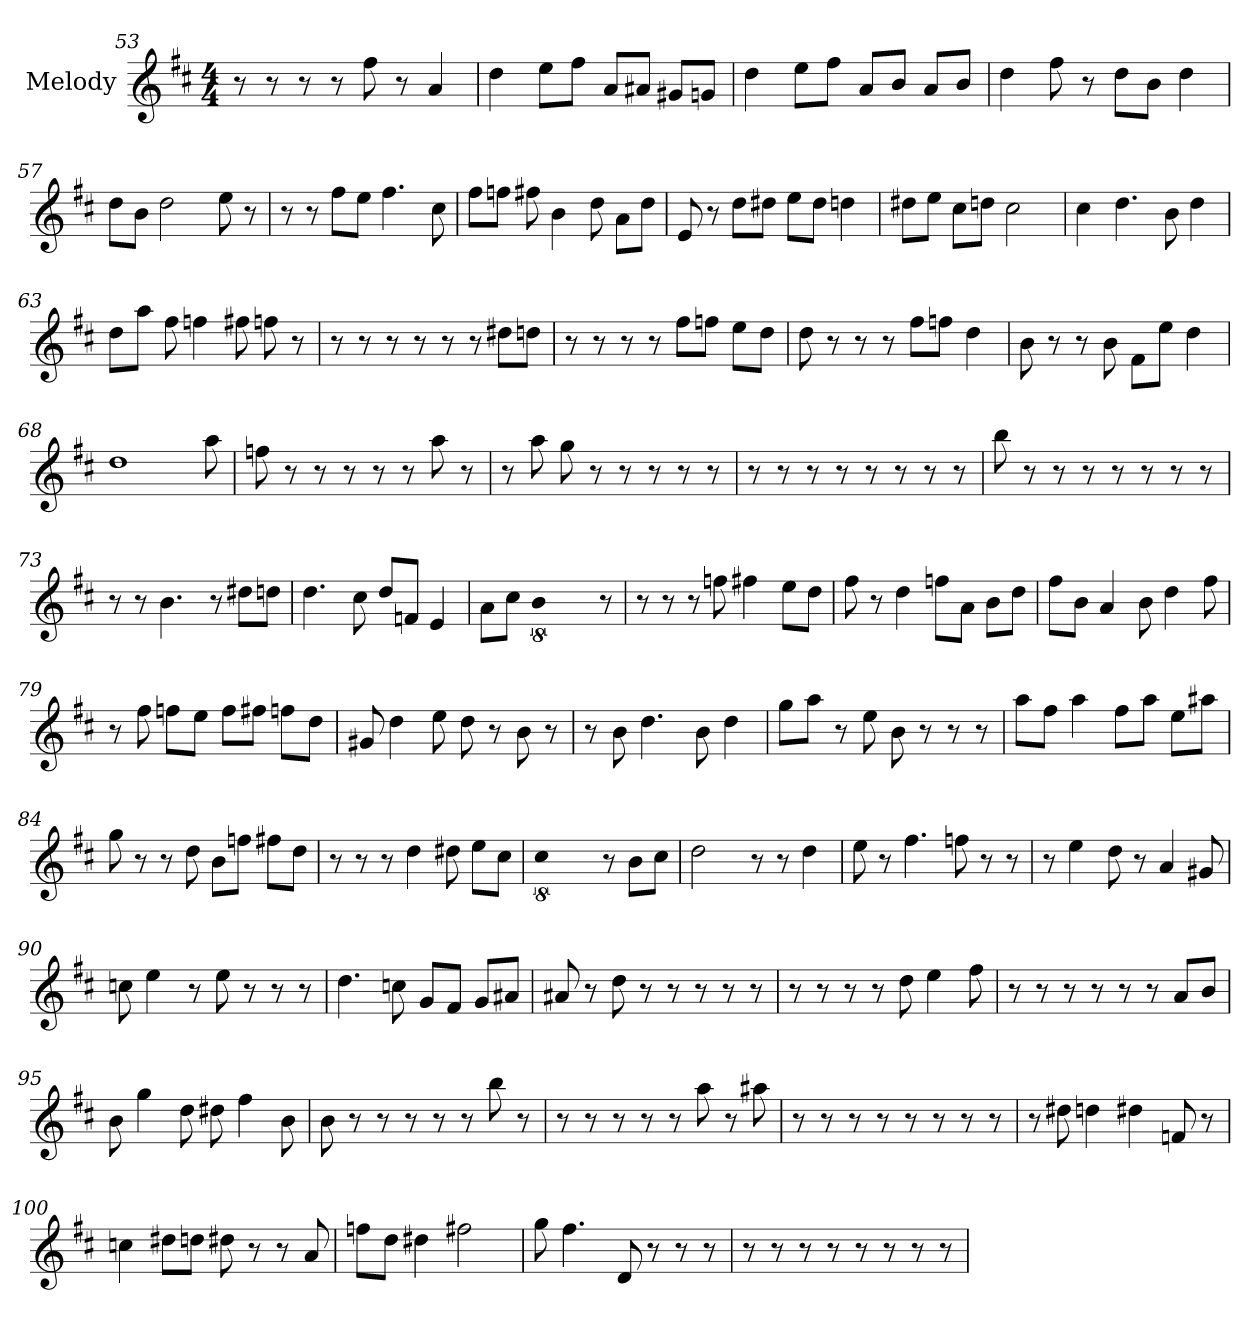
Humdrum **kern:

**kern
*part1
*staff1
*I"Melody
*clefG2
*k[f#c#]
*D:
*M4/4
=53
8r
8r
8r
8r
8ff#
8r
4a
=54
4dd
8ee\L
8ff#\J
8a/L
8a#/J
8g#/L
8g/J
=55
4dd
8ee\L
8ff#\J
8a/L
8b/J
8a/L
8b/J
=56
4dd
8ff#
8r
8dd\L
8b\J
4dd
=57
8dd\L
8b\J
2dd
8ee
8r
=58
8r
8r
8ff#\L
8ee\J
4.ff#
8cc#
=59
8ff#\L
8ff\J
8ff#
4b
8dd
8a\L
8dd\J
=60
8e
8r
8dd\L
8dd#\J
8ee\L
8dd#\J
4dd
=61
8dd#\L
8ee\J
8cc#\L
8dd\J
2cc#
=62
4cc#
4.dd
8b
4dd
=63
8dd\L
8aa\J
8ff#
4ff
8ff#
8ff
8r
=64
8r
8r
8r
8r
8r
8r
8dd#\L
8dd\J
=65
8r
8r
8r
8r
8ff#\L
8ff\J
8ee\L
8dd\J
=66
8dd
8r
8r
8r
8ff#\L
8ff\J
4dd
=67
8b
8r
8r
8b
8f#\L
8ee\J
4dd
=68
!LO:N:vis=1
2..dd
8aa
=69
8ff
8r
8r
8r
8r
8r
8aa
8r
=70
8r
8aa
8gg
8r
8r
8r
8r
8r
=71
8r
8r
8r
8r
8r
8r
8r
8r
=72
8bb
8r
8r
8r
8r
8r
8r
8r
=73
8r
8r
4.b
8r
8dd#\L
8dd\J
=74
4.dd
8cc#
8dd/L
8f/J
4e
=75
8a\L
8cc#\J
!LO:N:vis=2
8%5b
8r
=76
8r
8r
8r
8ff
4ff#
8ee\L
8dd\J
=77
8ff#
8r
4dd
8ff\L
8a\J
8b\L
8dd\J
=78
8ff#\L
8b\J
4a
8b
4dd
8ff#
=79
8r
8ff#
8ff\L
8ee\J
8ff\L
8ff#\J
8ff\L
8dd\J
=80
8g#
4dd
8ee
8dd
8r
8b
8r
=81
8r
8b
4.dd
8b
4dd
=82
8gg\L
8aa\J
8r
8ee
8b
8r
8r
8r
=83
8aa\L
8ff#\J
4aa
8ff#\L
8aa\J
8ee\L
8aa#\J
=84
8gg
8r
8r
8dd
8b\L
8ff\J
8ff#\L
8dd\J
=85
8r
8r
8r
4dd
8dd#
8ee\L
8cc#\J
=86
!LO:N:vis=2
8%5cc#
8r
8b\L
8cc#\J
=87
2dd
8r
8r
4dd
=88
8ee
8r
4.ff#
8ff
8r
8r
=89
8r
4ee
8dd
8r
4a
8g#
=90
8cc
4ee
8r
8ee
8r
8r
8r
=91
4.dd
8cc
8g/L
8f#/J
8g/L
8a#/J
=92
8a#
8r
8dd
8r
8r
8r
8r
8r
=93
8r
8r
8r
8r
8dd
4ee
8ff#
=94
8r
8r
8r
8r
8r
8r
8a/L
8b/J
=95
8b
4gg
8dd
8dd#
4ff#
8b
=96
8b
8r
8r
8r
8r
8r
8bb
8r
=97
8r
8r
8r
8r
8r
8aa
8r
8aa#
=98
8r
8r
8r
8r
8r
8r
8r
8r
=99
8r
8dd#
4dd
4dd#
8f
8r
=100
4cc
8dd#\L
8dd\J
8dd#
8r
8r
8a
=101
8ff\L
8dd\J
4dd#
2ff#
=102
8gg
4.ff#
8d
8r
8r
8r
=103
8r
8r
8r
8r
8r
8r
8r
8r
=
*-
